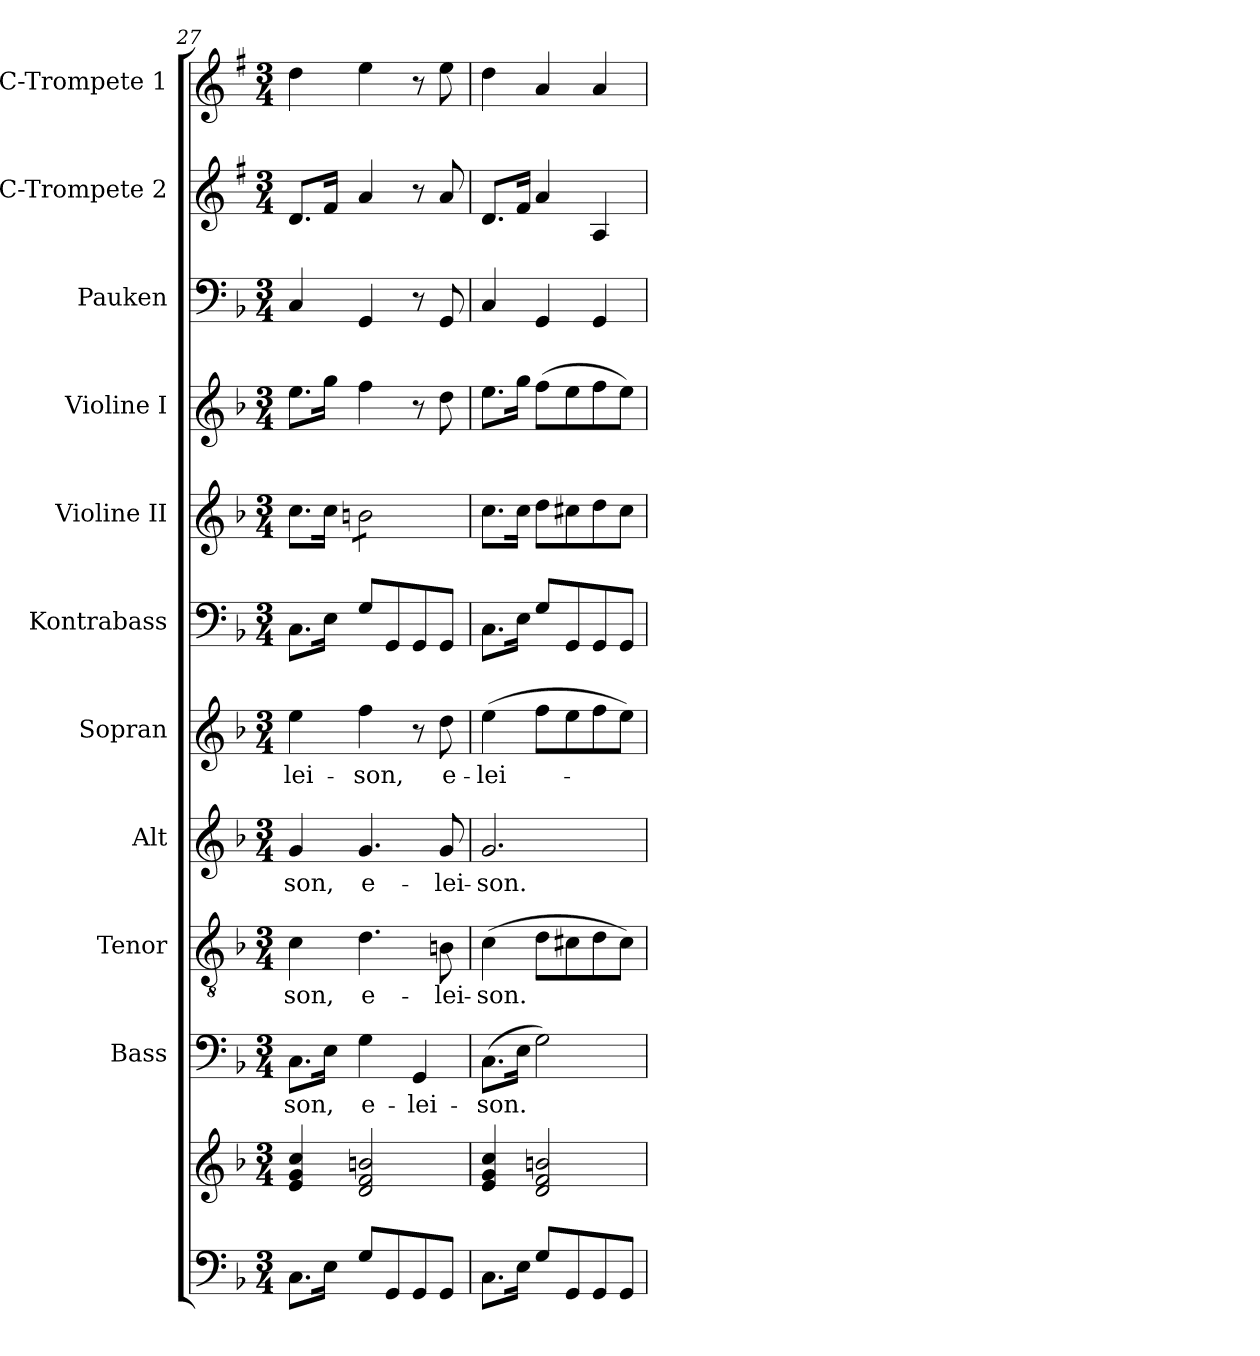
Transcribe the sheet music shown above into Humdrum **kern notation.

**kern	**kern	**kern	**text	**kern	**text	**kern	**text	**kern	**text	**kern	**kern	**kern	**kern	**kern	**kern
*part11	*part11	*part10	*part10	*part9	*part9	*part8	*part8	*part7	*part7	*part6	*part5	*part4	*part3	*part2	*part1
*staff12	*staff11	*staff10	*staff10	*staff9	*staff9	*staff8	*staff8	*staff7	*staff7	*staff6	*staff5	*staff4	*staff3	*staff2	*staff1
*	*	*I"Bass	*	*I"Tenor	*	*I"Alt	*	*I"Sopran	*	*I"Kontrabass	*I"Violine II	*I"Violine I	*I"Pauken	*I"C-Trompete 2	*I"C-Trompete 1
*	*	*I'B.	*	*I'T.	*	*I'A.	*	*I'S.	*	*I'Kb.	*I'Vl. II	*I'Vl. I	*I'Pk.	*I'C Trp. 2	*I'C Trp. 1
!!LO:PB:g=z
*clefF4	*clefG2	*clefF4	*	*clefGv2	*	*clefG2	*	*clefG2	*	*clefF4	*clefG2	*clefG2	*clefF4	*clefG2	*clefG2
*	*	*	*	*	*	*	*	*	*	*ITrd7c12	*	*	*	*ITrd1c2	*ITrd1c2
*k[b-]	*k[b-]	*k[b-]	*	*k[b-]	*	*k[b-]	*	*k[b-]	*	*k[b-]	*k[b-]	*k[b-]	*k[b-]	*k[b-]	*k[b-]
*F:	*F:	*F:	*	*F:	*	*F:	*	*F:	*	*F:	*F:	*F:	*F:	*F:	*F:
*M3/4	*M3/4	*M3/4	*	*M3/4	*	*M3/4	*	*M3/4	*	*M3/4	*M3/4	*M3/4	*M3/4	*M3/4	*M3/4
=27	=27	=27	=27	=27	=27	=27	=27	=27	=27	=27	=27	=27	=27	=27	=27
!	!	!	!LO:LY:b	!	!LO:LY:b	!	!LO:LY:b	!	!LO:LY:b	!	!	!	!	!	!
8.C\L	4e/ 4g/ 4cc/	8.C\L	-son,	4c\	-son,	4g/	-son,	4ee\	-lei-	8.CC\L	8.cc\L	8.ee\L	4C/	8.c/L	4cc\
16E\Jk	.	16E\Jk	.	.	.	.	.	.	.	16EE\Jk	16cc\Jk	16gg\Jk	.	16e/Jk	.
!	!	!	!LO:LY:b	!	!LO:LY:b	!	!LO:LY:b	!	!LO:LY:b	!	!	!	!	!	!
*	*	*	*	*	*	*	*	*	*	*	*tremolo	*	*	*	*
8G/L	2d/ 2f/ 2bn/	4G\	e-	4.d\	e-	4.g/	e-	4ff\	-son,	8GG/L	8bn\L	4ff\	4GG/	4g/	4dd\
8GG/	.	.	.	.	.	.	.	.	.	8GGG/	8bn\	.	.	.	.
!	!	!	!LO:LY:b	!	!	!	!	!	!	!	!	!	!	!	!
8GG/	.	4GG/	-lei-	.	.	.	.	8r	.	8GGG/	8bn\	8r	8r	8r	8r
!	!	!	!	!	!LO:LY:b	!	!LO:LY:b	!	!LO:LY:b	!	!	!	!	!	!
8GG/J	.	.	.	8Bn\	-lei-	8g/	-lei-	8dd\	e-	8GGG/J	8bn\J	8dd\	8GG/	8g/	8dd\
*	*	*	*	*	*	*	*	*	*	*	*Xtremolo	*	*	*	*
=28	=28	=28	=28	=28	=28	=28	=28	=28	=28	=28	=28	=28	=28	=28	=28
!	!	!	!LO:LY:b	!	!LO:LY:b	!	!LO:LY:b	!	!LO:LY:b	!	!	!	!	!	!
8.C\L	4e/ 4g/ 4cc/	(>8.C\L	-son.	(>4c\	-son.	2.g/	-son.	(>4ee\	-lei-	8.CC\L	8.cc\L	8.ee\L	4C/	8.c/L	4cc\
16E\Jk	.	16E\Jk	.	.	.	.	.	.	.	16EE\Jk	16cc\Jk	16gg\Jk	.	16e/Jk	.
8G/L	2d/ 2f/ 2bn/	2G\)	.	8d\L	.	.	.	8ff\L	.	8GG/L	8dd\L	(>8ff\L	4GG/	4g/	4g/
8GG/	.	.	.	8c#X\	.	.	.	8ee\	.	8GGG/	8cc#X\	8ee\	.	.	.
8GG/	.	.	.	8d\	.	.	.	8ff\	.	8GGG/	8dd\	8ff\	4GG/	4G/	4g/
8GG/J	.	.	.	8c#\J)	.	.	.	8ee\J)	.	8GGG/J	8cc#\J	8ee\J)	.	.	.
=	=	=	=	=	=	=	=	=	=	=	=	=	=	=	=
*-	*-	*-	*-	*-	*-	*-	*-	*-	*-	*-	*-	*-	*-	*-	*-
